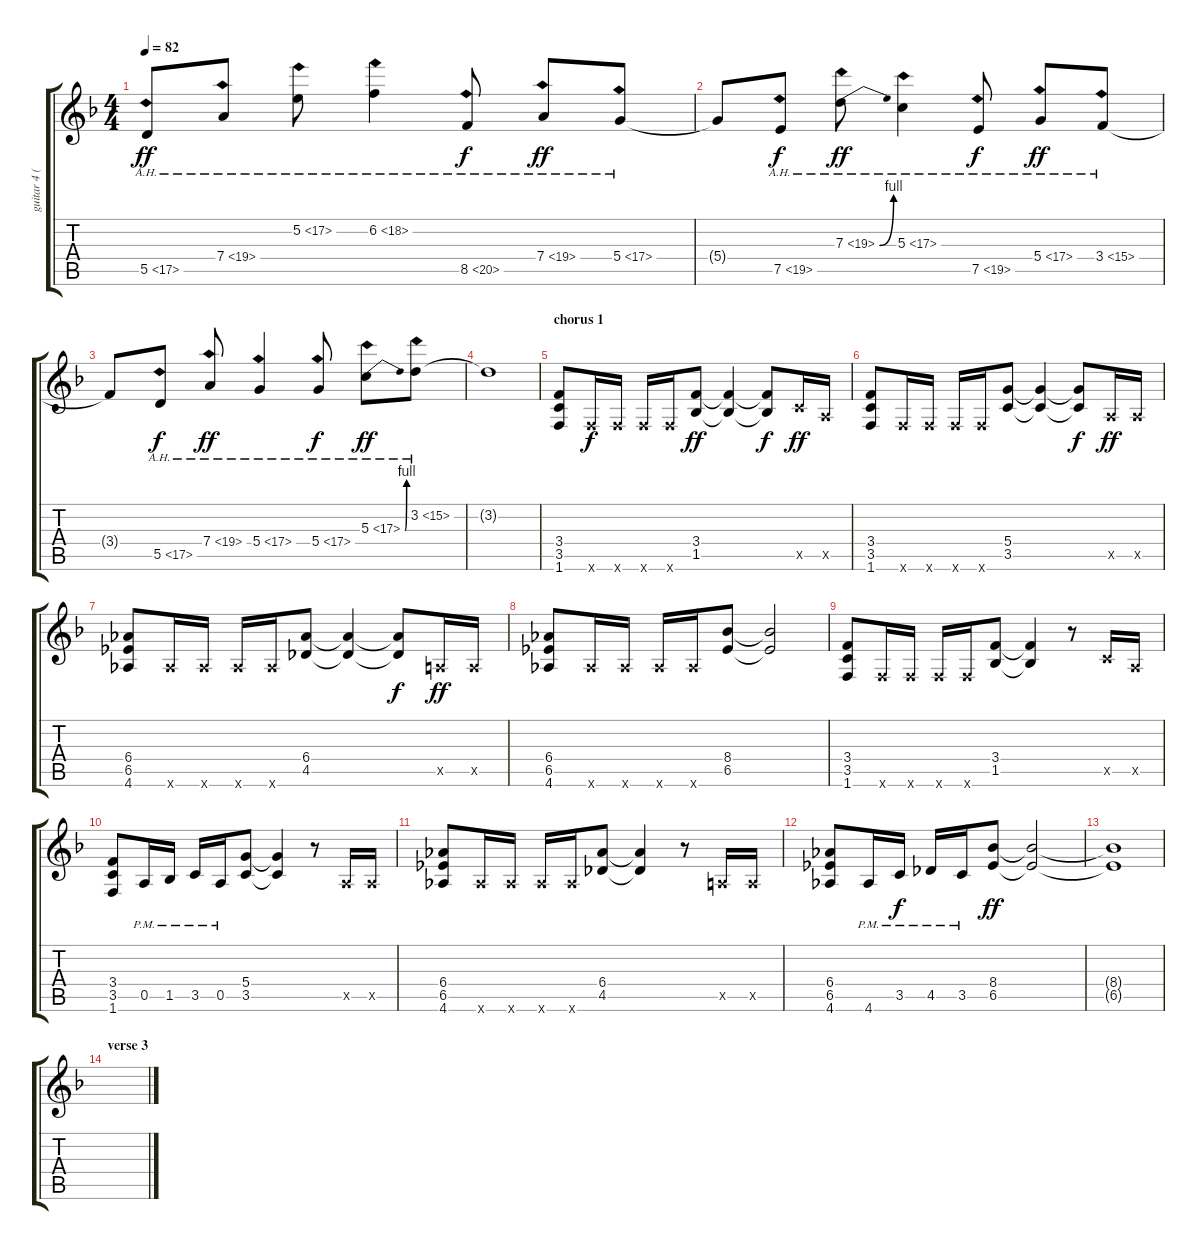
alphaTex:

\track ("guitar 4 (electric overdriven)" "guitar 4 (") {instrument overdrivenguitar}
\staff {score tabs}
\tuning (E4 B3 G3 D3 A2 E2) {hide}
\ts (4 4)
\tempo 82
\clef g2
\ks f
5.5{ah 12}.8{dy ff} 7.4{ah 12}.8 5.2{ah 12}.8 6.2{ah 12}.4 8.5{ah 12}.8{dy f} 7.4{ah 12}.8{dy ff} 5.4{ah 12}.8 |
5.4{t}.8 7.5{ah 12}.8{dy f} 7.3{be (bend 0 0 60 4) ah 12}.8{dy ff} 5.3{ah 12}.4 7.5{ah 12}.8{dy f} 5.4{ah 12}.8{dy ff} 3.4{ah 12}.8 |
3.4{t}.8 5.5{ah 12}.8{dy f} 7.4{ah 12}.8{dy ff} 5.4{ah 12}.4 5.4{ah 12}.8{dy f} 5.3{be (bend 0 0 60 4) ah 12}.8{dy ff} 3.2{ah 12}.8 |
3.2{t}.1 |
\section ("" "chorus 1")
(3.4 3.5 1.6).8 1.6{x}.16{dy f} 1.6{x}.16 1.6{x}.16 1.6{x}.16 (3.4 1.5).8{dy ff} (3.4{t} 1.5{t}).4 (3.4{t} 1.5{t}).8{dy f} 3.5{x}.16{dy ff} 0.5{x}.16 |
(3.4 3.5 1.6).8 1.6{x}.16 1.6{x}.16 1.6{x}.16 1.6{x}.16 (5.4 3.5).8 (5.4{t} 3.5{t}).4 (5.4{t} 3.5{t}).8{dy f} 0.5{x}.16{dy ff} 0.5{x}.16 |
(6.4 6.5 4.6).8 4.6{x}.16 4.6{x}.16 4.6{x}.16 4.6{x}.16 (6.4 4.5).8 (6.4{t} 4.5{t}).4 (6.4{t} 4.5{t}).8{dy f} 0.5{x}.16{dy ff} 0.5{x}.16 |
(6.4 6.5 4.6).8 4.6{x}.16 4.6{x}.16 4.6{x}.16 4.6{x}.16 (8.4 6.5).8 (8.4{t} 6.5{t}).2 |
(3.4 3.5 1.6).8 1.6{x}.16 1.6{x}.16 1.6{x}.16 1.6{x}.16 (3.4 1.5).8 (3.4{t} 1.5{t}).4 r.8 3.5{x}.16 0.5{x}.16 |
(3.4 3.5 1.6).8 0.5{pm}.16 1.5{pm}.16 3.5{pm}.16 0.5{pm}.16 (5.4 3.5).8 (5.4{t} 3.5{t}).4 r.8 0.5{x}.16 0.5{x}.16 |
(6.4 6.5 4.6).8 4.6{x}.16 4.6{x}.16 4.6{x}.16 4.6{x}.16 (6.4 4.5).8 (6.4{t} 4.5{t}).4 r.8 0.5{x}.16 0.5{x}.16 |
(6.4 6.5 4.6).8 4.6{pm}.16 3.5{pm}.16{dy f} 4.5{pm}.16 3.5{pm}.16 (8.4 6.5).8{dy ff} (8.4{t} 6.5{t}).2 |
(8.4{t} 6.5{t}).1 |
\section ("" "verse 3")
